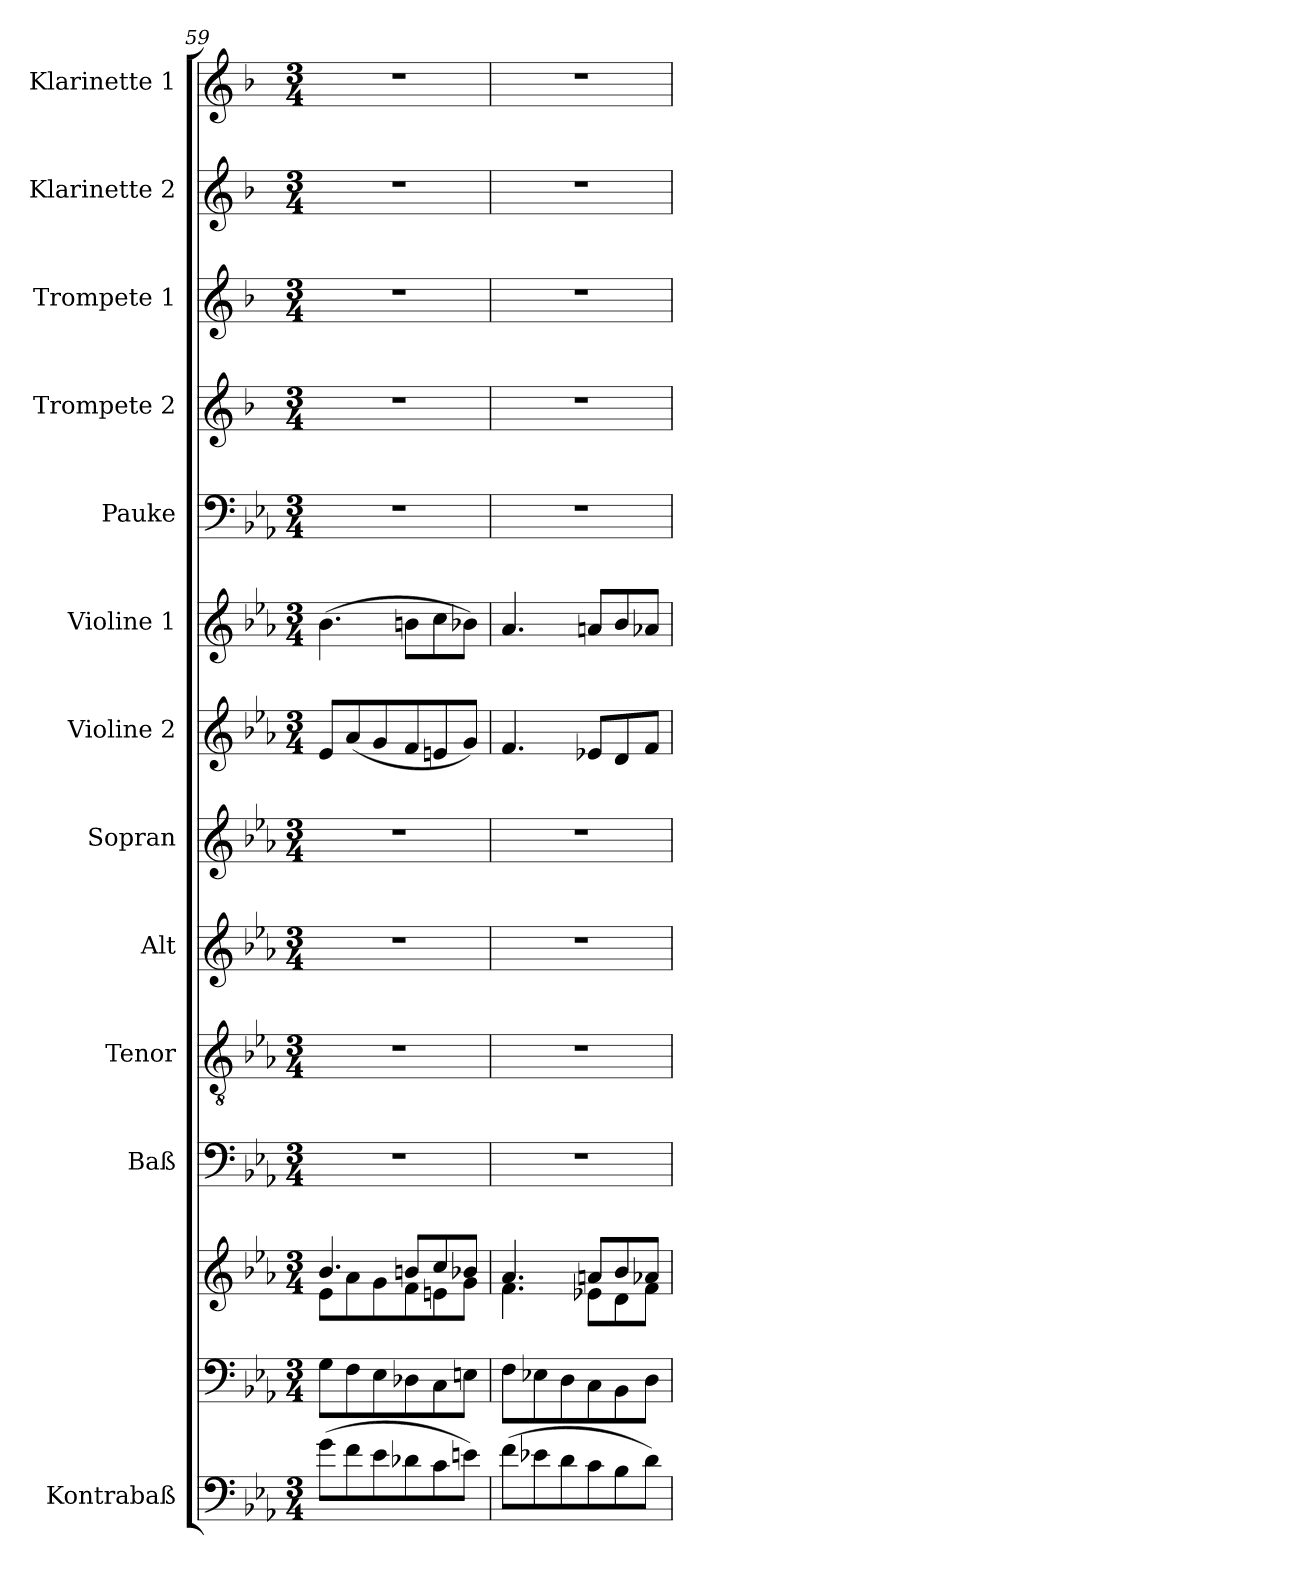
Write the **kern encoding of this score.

**kern	**kern	**kern	**kern	**kern	**kern	**kern	**kern	**kern	**kern	**kern	**kern	**kern	**kern
*part13	*part12	*part12	*part11	*part10	*part9	*part8	*part7	*part6	*part5	*part4	*part3	*part2	*part1
*staff14	*staff13	*staff12	*staff11	*staff10	*staff9	*staff8	*staff7	*staff6	*staff5	*staff4	*staff3	*staff2	*staff1
*I"Kontrabaß	*	*	*I"Baß	*I"Tenor	*I"Alt	*I"Sopran	*I"Violine 2	*I"Violine 1	*I"Pauke	*I"Trompete 2	*I"Trompete 1	*I"Klarinette 2	*I"Klarinette 1
*	*	*	*	*	*	*	*I'Vln	*I'Vln	*	*I'Tpt	*I'Tpt	*	*
*clefF4	*clefF4	*clefG2	*clefF4	*clefGv2	*clefG2	*clefG2	*clefG2	*clefG2	*clefF4	*clefG2	*clefG2	*clefG2	*clefG2
*ITrd7c12	*	*	*	*	*	*	*	*	*	*ITrd1c2	*ITrd1c2	*ITrd1c2	*ITrd1c2
*k[b-e-a-]	*k[b-e-a-]	*k[b-e-a-]	*k[b-e-a-]	*k[b-e-a-]	*k[b-e-a-]	*k[b-e-a-]	*k[b-e-a-]	*k[b-e-a-]	*k[b-e-a-]	*k[b-e-a-]	*k[b-e-a-]	*k[b-e-a-]	*k[b-e-a-]
*E-:	*E-:	*E-:	*E-:	*E-:	*E-:	*E-:	*E-:	*E-:	*E-:	*E-:	*E-:	*E-:	*E-:
*M3/4	*M3/4	*M3/4	*M3/4	*M3/4	*M3/4	*M3/4	*M3/4	*M3/4	*M3/4	*M3/4	*M3/4	*M3/4	*M3/4
=59	=59	=59	=59	=59	=59	=59	=59	=59	=59	=59	=59	=59	=59
*	*	*^	*	*	*	*	*	*	*	*	*	*	*
(>8G\L	8G\L	4.b-/	8e-\L	2.r	2.r	2.r	2.r	8e-/L	(>4.b-\	2.r	2.r	2.r	2.r	2.r
8F\	8F\	.	8a-\	.	.	.	.	(<8a-/	.	.	.	.	.	.
8E-\	8E-\	.	8g\	.	.	.	.	8g/	.	.	.	.	.	.
8D-X\	8D-X\	8bn/L	8f\	.	.	.	.	8f/	8bn\L	.	.	.	.	.
8C\	8C\	8cc/	8en\	.	.	.	.	8en/	8cc\	.	.	.	.	.
8En\J)	8En\J	8b-X/J	8g\J	.	.	.	.	8g/J)	8b-X\J)	.	.	.	.	.
=60	=60	=60	=60	=60	=60	=60	=60	=60	=60	=60	=60	=60	=60	=60
(>8F\L	8F\L	4.a-/	4.f\	2.r	2.r	2.r	2.r	4.f/	4.a-/	2.r	2.r	2.r	2.r	2.r
8E-X\	8E-X\	.	.	.	.	.	.	.	.	.	.	.	.	.
8D\	8D\	.	.	.	.	.	.	.	.	.	.	.	.	.
8C\	8C\	8an/L	8e-X\L	.	.	.	.	8e-X/L	8an/L	.	.	.	.	.
8BB-\	8BB-\	8b-/	8d\	.	.	.	.	8d/	8b-/	.	.	.	.	.
8D\J)	8D\J	8a-X/J	8f\J	.	.	.	.	8f/J	8a-X/J	.	.	.	.	.
*	*	*v	*v	*	*	*	*	*	*	*	*	*	*	*
=	=	=	=	=	=	=	=	=	=	=	=	=	=
*-	*-	*-	*-	*-	*-	*-	*-	*-	*-	*-	*-	*-	*-
